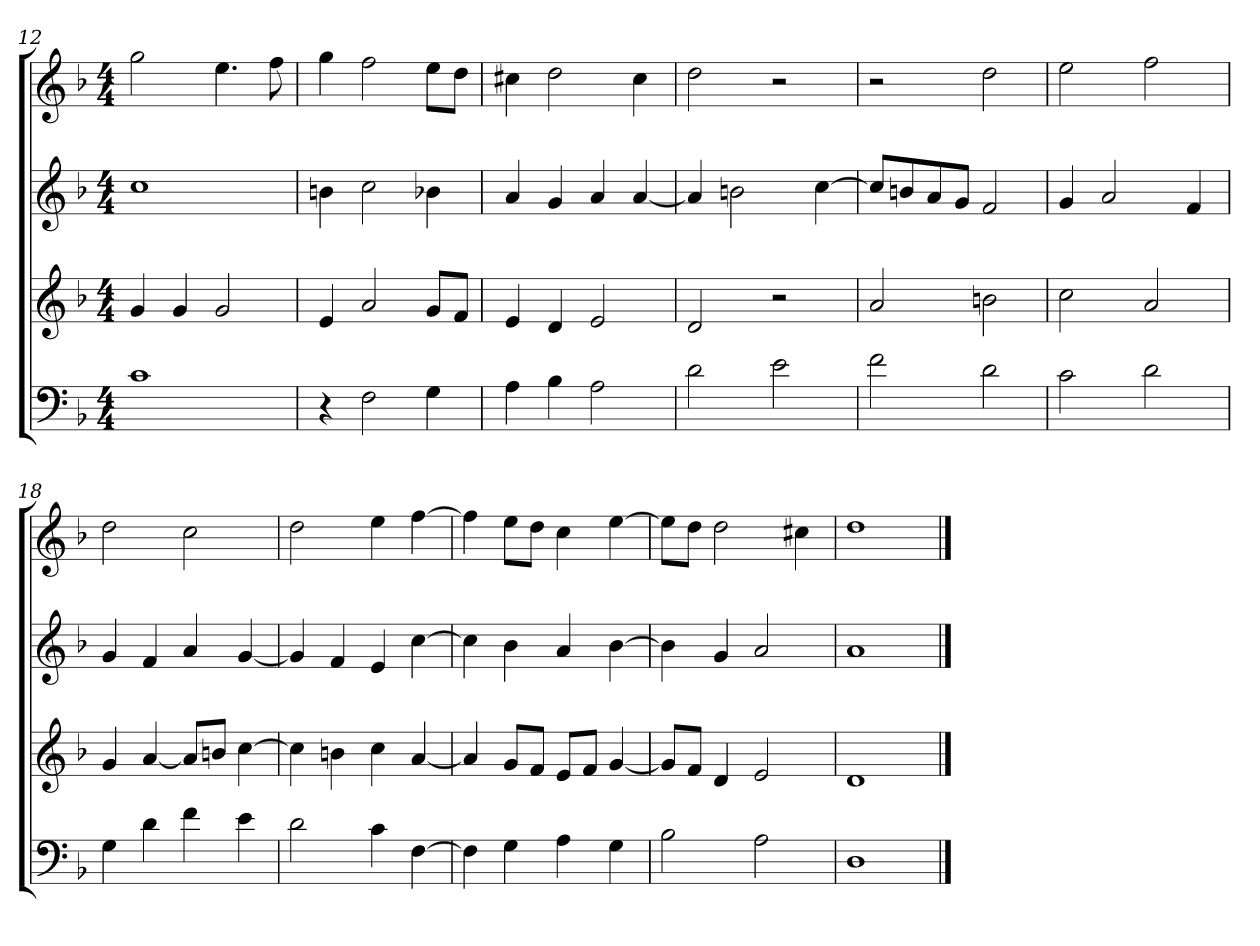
**kern	**kern	**kern	**kern
*part4	*part3	*part2	*part1
*staff4	*staff3	*staff2	*staff1
*clefF4	*clefG2	*clefG2	*clefG2
*k[b-]	*k[b-]	*k[b-]	*k[b-]
*M4/4	*M4/4	*M4/4	*M4/4
=12	=12	=12	=12
1c	4g	1cc	2gg
.	4g	.	.
.	2g	.	4.ee
.	.	.	8ff
=13	=13	=13	=13
4r	4e	4bn	4gg
2F	2a	2cc	2ff
4G	8gL	4b-X	8eeL
.	8fJ	.	8ddJ
=14	=14	=14	=14
4A	4e	4a	4cc#X
4B-	4d	4g	2dd
2A	2e	4a	.
.	.	[4a	4cc#
=15	=15	=15	=15
2d	2d	4a]	2dd
.	.	2bn	.
2e	2r	.	2r
.	.	[4cc	.
=16	=16	=16	=16
2f	2a	8ccL]	2r
.	.	8bn	.
.	.	8a	.
.	.	8gJ	.
2d	2bn	2f	2dd
=17	=17	=17	=17
2c	2cc	4g	2ee
.	.	2a	.
2d	2a	.	2ff
.	.	4f	.
=18	=18	=18	=18
4G	4g	4g	2dd
4d	[4a	4f	.
4f	8aL]	4a	2cc
.	8bnJ	.	.
4e	[4cc	[4g	.
=19	=19	=19	=19
2d	4cc]	4g]	2dd
.	4bn	4f	.
4c	4cc	4e	4ee
[4F	[4a	[4cc	[4ff
=20	=20	=20	=20
4F]	4a]	4cc]	4ff]
4G	8gL	4b-	8eeL
.	8fJ	.	8ddJ
4A	8eL	4a	4cc
.	8fJ	.	.
4G	[4g	[4b-	[4ee
=21	=21	=21	=21
2B-	8gL]	4b-]	8eeL]
.	8fJ	.	8ddJ
.	4d	4g	2dd
2A	2e	2a	.
.	.	.	4cc#X
=22	=22	=22	=22
1D	1d	1a	1dd
==	==	==	==
*-	*-	*-	*-
